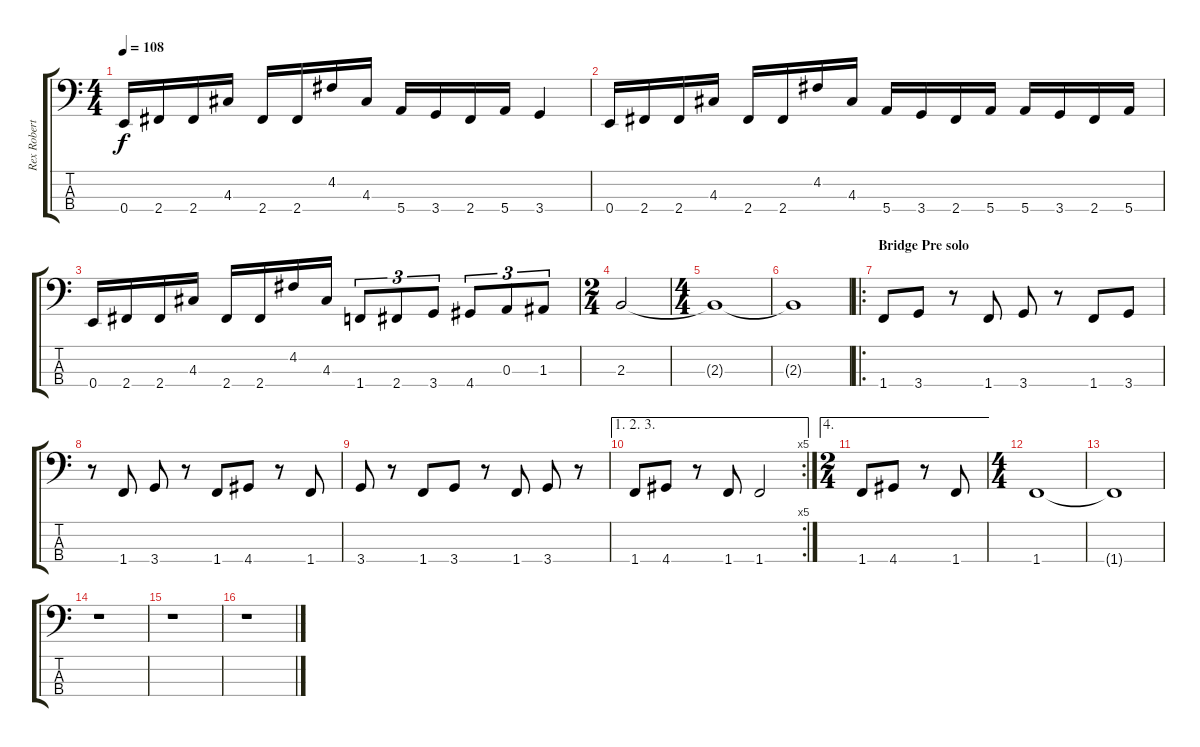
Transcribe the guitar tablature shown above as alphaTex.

\track ("Rex Robert Brown" "Rex Robert") {instrument electricbasspick}
\staff {score tabs}
\tuning (G2 D2 A1 E1) {hide}
\ts (4 4)
\tempo 108
\clef f4
\ks c
0.4.16{dy f} 2.4.16 2.4.16 4.3.16 2.4.16 2.4.16 4.2.16 4.3.16 5.4.16 3.4.16 2.4.16 5.4.16 3.4.4 |
0.4.16 2.4.16 2.4.16 4.3.16 2.4.16 2.4.16 4.2.16 4.3.16 5.4.16 3.4.16 2.4.16 5.4.16 5.4.16 3.4.16 2.4.16 5.4.16 |
0.4.16 2.4.16 2.4.16 4.3.16 2.4.16 2.4.16 4.2.16 4.3.16 1.4.8{tu (3 2)} 2.4.8{tu (3 2)} 3.4.8{tu (3 2)} 4.4.8{tu (3 2)} 0.3.8{tu (3 2)} 1.3.8{tu (3 2)} |
\ts (2 4)
2.3.2 |
\ts (4 4)
2.3{t}.1 |
2.3{t}.1 |
\ro
\section ("" "Bridge Pre solo")
1.4.8 3.4.8 r.8 1.4.8 3.4.8 r.8 1.4.8 3.4.8 |
r.8 1.4.8 3.4.8 r.8 1.4.8 4.4.8 r.8 1.4.8 |
3.4.8 r.8 1.4.8 3.4.8 r.8 1.4.8 3.4.8 r.8 |
\ae (1 2 3)
\rc 5
1.4.8 4.4.8 r.8 1.4.8 1.4.2 |
\ae 4
\ts (2 4)
1.4.8 4.4.8 r.8 1.4.8 |
\ts (4 4)
1.4.1 |
1.4{t}.1 |
r.1 |
r.1 |
r.1
